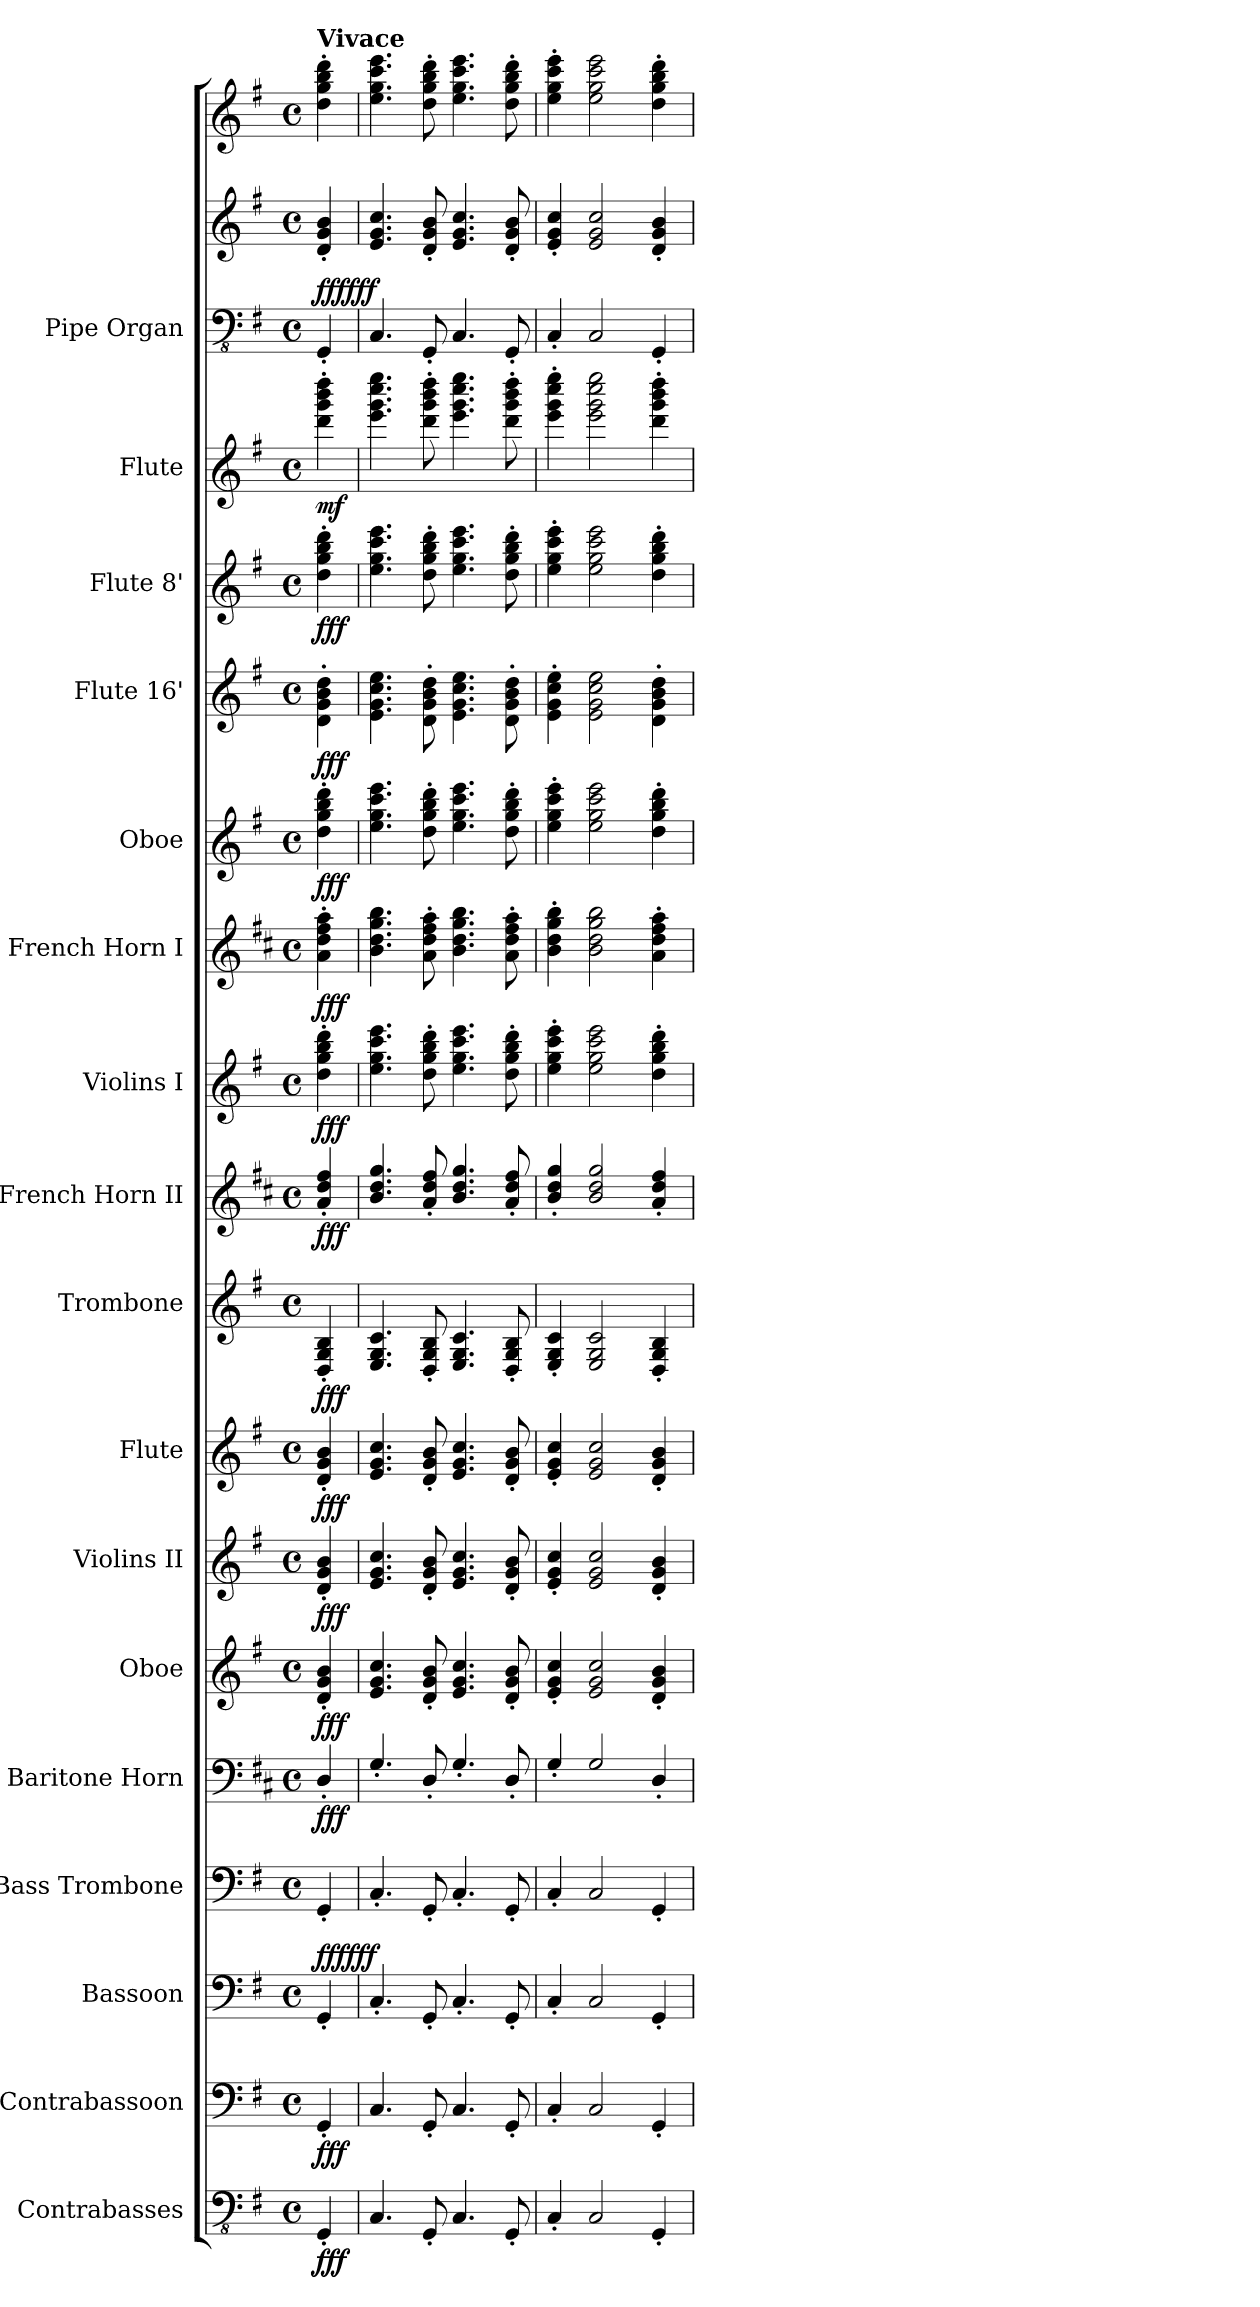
**kern	**dynam	**kern	**dynam	**kern	**dynam	**kern	**kern	**dynam	**kern	**dynam	**kern	**dynam	**kern	**dynam	**kern	**dynam	**kern	**dynam	**kern	**dynam	**kern	**dynam	**kern	**dynam	**kern	**dynam	**kern	**dynam	**kern	**dynam	**kern	**kern	**kern	**dynam
*part17	*part17	*part16	*part16	*part15	*part15	*part14	*part13	*part13	*part12	*part12	*part11	*part11	*part10	*part10	*part9	*part9	*part8	*part8	*part7	*part7	*part6	*part6	*part5	*part5	*part4	*part4	*part3	*part3	*part2	*part2	*part1	*part1	*part1	*part1
*staff19	*staff19	*staff18	*staff18	*staff17	*staff17	*staff16	*staff15	*staff15	*staff14	*staff14	*staff13	*staff13	*staff12	*staff12	*staff11	*staff11	*staff10	*staff10	*staff9	*staff9	*staff8	*staff8	*staff7	*staff7	*staff6	*staff6	*staff5	*staff5	*staff4	*staff4	*staff3	*staff2	*staff1	*staff1/2/3
*I"Contrabasses	*	*I"Contrabassoon	*	*I"Bassoon	*	*I"Bass Trombone	*I"Baritone Horn	*	*I"Oboe	*	*I"Violins II	*	*I"Flute	*	*I"Trombone	*	*I"French Horn II	*	*I"Violins I	*	*I"French Horn I	*	*I"Oboe	*	*I"Flute 16'	*	*I"Flute 8'	*	*I"Flute	*	*I"Pipe Organ	*	*	*
*I'Cbs.	*	*I'Cbsn.	*	*I'Bsn.	*	*I'B. Tbn.	*I'Bar. Hn.	*	*I'Ob.	*	*I'Vlns. II	*	*I'Fl.	*	*I'Tbn.	*	*I'Fr. Hrn. II	*	*I'Vlns. I	*	*I'Fr. Hrn. I	*	*I'Ob.	*	*I'Fl. 16'	*	*I'Fl. 8'	*	*I'Fl.	*	*I'Org.	*	*	*
*clefFv4	*	*clefF4	*	*clefF4	*	*clefF4	*clefF4	*	*clefG2	*	*clefG2	*	*clefG2	*	*clefG2	*	*clefG2	*	*clefG2	*	*clefG2	*	*clefG2	*	*clefG2	*	*clefG2	*	*clefG2	*	*clefFv4	*clefG2	*clefG2	*
*	*	*ITrd7c12	*	*	*	*	*ITrd4c7	*	*	*	*	*	*	*	*	*	*ITrd4c7	*	*	*	*ITrd4c7	*	*	*	*	*	*	*	*	*	*	*	*	*
*k[f#]	*	*k[f#]	*	*k[f#]	*	*k[f#]	*k[f#]	*	*k[f#]	*	*k[f#]	*	*k[f#]	*	*k[f#]	*	*k[f#]	*	*k[f#]	*	*k[f#]	*	*k[f#]	*	*k[f#]	*	*k[f#]	*	*k[f#]	*	*k[f#]	*k[f#]	*k[f#]	*
*M4/4	*	*M4/4	*	*M4/4	*	*M4/4	*M4/4	*	*M4/4	*	*M4/4	*	*M4/4	*	*M4/4	*	*M4/4	*	*M4/4	*	*M4/4	*	*M4/4	*	*M4/4	*	*M4/4	*	*M4/4	*	*M4/4	*M4/4	*M4/4	*
*met(c)	*	*met(c)	*	*met(c)	*	*met(c)	*met(c)	*	*met(c)	*	*met(c)	*	*met(c)	*	*met(c)	*	*met(c)	*	*met(c)	*	*met(c)	*	*met(c)	*	*met(c)	*	*met(c)	*	*met(c)	*	*met(c)	*met(c)	*met(c)	*
=	=	=	=	=	=	=	=	=	=	=	=	=	=	=	=	=	=	=	=	=	=	=	=	=	=	=	=	=	=	=	=	=	=	=
!	!	!	!	!	!	!	!	!	!	!	!	!	!	!	!	!	!	!	!	!	!	!	!	!	!	!	!	!	!	!	!	!	!LO:TX:a:B:t=Vivace	!
!	!LO:DY:b	!	!LO:DY:b	!	!LO:DY:b	!	!	!	!	!	!	!	!	!	!	!	!	!	!	!	!	!	!	!	!	!	!	!	!	!	!	!	!	!
!	!	!	!	!	!LO:DY:n=1:a	!	!	!LO:DY:b	!	!LO:DY:b	!	!LO:DY:b	!	!LO:DY:b	!	!LO:DY:b	!	!LO:DY:b	!	!LO:DY:b	!	!LO:DY:b	!	!LO:DY:b	!	!LO:DY:b	!	!LO:DY:b	!	!LO:DY:b	!	!	!	!LO:DY:a=3
!	!	!	!	!	!	!	!	!	!	!	!	!	!	!	!	!	!	!	!	!	!	!	!	!	!	!	!	!	!	!	!	!	!	!LO:DY:n=1:b
4GGG'!/	fff	4GGG'!/	fff	4GG'!/	fff fff	4GG'!/	4GG'!/	fff	4d/' 4g/' 4b/'	fff	4d!/' 4g!/' 4b!/'	fff	4d/' 4g/' 4b/'	fff	4D!/' 4G!/' 4B!/'	fff	4d!/' 4g!/' 4b!/'	fff	4dd!\' 4gg!\' 4bb!\' 4ddd!\'	fff	4d!\' 4g!\' 4b!\' 4dd!\'	fff	4dd\' 4gg\' 4bb\' 4ddd\'	fff	4d!\' 4g!\' 4b!\' 4dd!\'	fff	4dd!\' 4gg!\' 4bb!\' 4ddd!\'	fff	4ddd\' 4ggg\' 4bbb\' 4dddd\'	mf	4GGG'/	4d/' 4g/' 4b/'	4dd\' 4gg\' 4bb\' 4ddd\'	fff fff
=1	=1	=1	=1	=1	=1	=1	=1	=1	=1	=1	=1	=1	=1	=1	=1	=1	=1	=1	=1	=1	=1	=1	=1	=1	=1	=1	=1	=1	=1	=1	=1	=1	=1	=1
4.CC!/	.	4.CC!/	.	4.C'!/	.	4.C'!/	4.C'!/	.	4.e/ 4.g/ 4.cc/	.	4.e!/ 4.g!/ 4.cc!/	.	4.e/ 4.g/ 4.cc/	.	4.E!/ 4.G!/ 4.c!/	.	4.e!/ 4.g!/ 4.cc!/	.	4.ee!\ 4.gg!\ 4.ccc!\ 4.eee!\	.	4.e!\ 4.g!\ 4.cc!\ 4.ee!\	.	4.ee\ 4.gg\ 4.ccc\ 4.eee\	.	4.e!\ 4.g!\ 4.cc!\ 4.ee!\	.	4.ee!\ 4.gg!\ 4.ccc!\ 4.eee!\	.	4.eee\ 4.ggg\ 4.cccc\ 4.eeee\	.	4.CC/	4.e/ 4.g/ 4.cc/	4.ee\ 4.gg\ 4.ccc\ 4.eee\	.
8GGG'!/	.	8GGG'!/	.	8GG'!/	.	8GG'!/	8GG'!/	.	8d/' 8g/' 8b/'	.	8d!/' 8g!/' 8b!/'	.	8d/' 8g/' 8b/'	.	8D!/' 8G!/' 8B!/'	.	8d!/' 8g!/' 8b!/'	.	8dd!\' 8gg!\' 8bb!\' 8ddd!\'	.	8d!\' 8g!\' 8b!\' 8dd!\'	.	8dd\' 8gg\' 8bb\' 8ddd\'	.	8d!\' 8g!\' 8b!\' 8dd!\'	.	8dd!\' 8gg!\' 8bb!\' 8ddd!\'	.	8ddd\' 8ggg\' 8bbb\' 8dddd\'	.	8GGG'/	8d/' 8g/' 8b/'	8dd\' 8gg\' 8bb\' 8ddd\'	.
4.CC!/	.	4.CC!/	.	4.C'!/	.	4.C'!/	4.C'!/	.	4.e/ 4.g/ 4.cc/	.	4.e!/ 4.g!/ 4.cc!/	.	4.e/ 4.g/ 4.cc/	.	4.E!/ 4.G!/ 4.c!/	.	4.e!/ 4.g!/ 4.cc!/	.	4.ee!\ 4.gg!\ 4.ccc!\ 4.eee!\	.	4.e!\ 4.g!\ 4.cc!\ 4.ee!\	.	4.ee\ 4.gg\ 4.ccc\ 4.eee\	.	4.e!\ 4.g!\ 4.cc!\ 4.ee!\	.	4.ee!\ 4.gg!\ 4.ccc!\ 4.eee!\	.	4.eee\ 4.ggg\ 4.cccc\ 4.eeee\	.	4.CC/	4.e/ 4.g/ 4.cc/	4.ee\ 4.gg\ 4.ccc\ 4.eee\	.
8GGG'!/	.	8GGG'!/	.	8GG'!/	.	8GG'!/	8GG'!/	.	8d/' 8g/' 8b/'	.	8d!/' 8g!/' 8b!/'	.	8d/' 8g/' 8b/'	.	8D!/' 8G!/' 8B!/'	.	8d!/' 8g!/' 8b!/'	.	8dd!\' 8gg!\' 8bb!\' 8ddd!\'	.	8d!\' 8g!\' 8b!\' 8dd!\'	.	8dd\' 8gg\' 8bb\' 8ddd\'	.	8d!\' 8g!\' 8b!\' 8dd!\'	.	8dd!\' 8gg!\' 8bb!\' 8ddd!\'	.	8ddd\' 8ggg\' 8bbb\' 8dddd\'	.	8GGG'/	8d/' 8g/' 8b/'	8dd\' 8gg\' 8bb\' 8ddd\'	.
=2	=2	=2	=2	=2	=2	=2	=2	=2	=2	=2	=2	=2	=2	=2	=2	=2	=2	=2	=2	=2	=2	=2	=2	=2	=2	=2	=2	=2	=2	=2	=2	=2	=2	=2
4CC'!/	.	4CC'!/	.	4C'!/	.	4C'!/	4C'!/	.	4e/' 4g/' 4cc/'	.	4e!/' 4g!/' 4cc!/'	.	4e/' 4g/' 4cc/'	.	4E!/' 4G!/' 4c!/'	.	4e!/' 4g!/' 4cc!/'	.	4ee!\' 4gg!\' 4ccc!\' 4eee!\'	.	4e!\' 4g!\' 4cc!\' 4ee!\'	.	4ee\' 4gg\' 4ccc\' 4eee\'	.	4e!\' 4g!\' 4cc!\' 4ee!\'	.	4ee!\' 4gg!\' 4ccc!\' 4eee!\'	.	4eee\' 4ggg\' 4cccc\' 4eeee\'	.	4CC'/	4e/' 4g/' 4cc/'	4ee\' 4gg\' 4ccc\' 4eee\'	.
2CC!/	.	2CC!/	.	2C!/	.	2C!/	2C!/	.	2e/ 2g/ 2cc/	.	2e!/ 2g!/ 2cc!/	.	2e/ 2g/ 2cc/	.	2E!/ 2G!/ 2c!/	.	2e!/ 2g!/ 2cc!/	.	2ee!\ 2gg!\ 2ccc!\ 2eee!\	.	2e!\ 2g!\ 2cc!\ 2ee!\	.	2ee\ 2gg\ 2ccc\ 2eee\	.	2e!\ 2g!\ 2cc!\ 2ee!\	.	2ee!\ 2gg!\ 2ccc!\ 2eee!\	.	2eee\ 2ggg\ 2cccc\ 2eeee\	.	2CC/	2e/ 2g/ 2cc/	2ee\ 2gg\ 2ccc\ 2eee\	.
4GGG'!/	.	4GGG'!/	.	4GG'!/	.	4GG'!/	4GG'!/	.	4d/' 4g/' 4b/'	.	4d!/' 4g!/' 4b!/'	.	4d/' 4g/' 4b/'	.	4D!/' 4G!/' 4B!/'	.	4d!/' 4g!/' 4b!/'	.	4dd!\' 4gg!\' 4bb!\' 4ddd!\'	.	4d!\' 4g!\' 4b!\' 4dd!\'	.	4dd\' 4gg\' 4bb\' 4ddd\'	.	4d!\' 4g!\' 4b!\' 4dd!\'	.	4dd!\' 4gg!\' 4bb!\' 4ddd!\'	.	4ddd\' 4ggg\' 4bbb\' 4dddd\'	.	4GGG'/	4d/' 4g/' 4b/'	4dd\' 4gg\' 4bb\' 4ddd\'	.
=	=	=	=	=	=	=	=	=	=	=	=	=	=	=	=	=	=	=	=	=	=	=	=	=	=	=	=	=	=	=	=	=	=	=
*-	*-	*-	*-	*-	*-	*-	*-	*-	*-	*-	*-	*-	*-	*-	*-	*-	*-	*-	*-	*-	*-	*-	*-	*-	*-	*-	*-	*-	*-	*-	*-	*-	*-	*-
